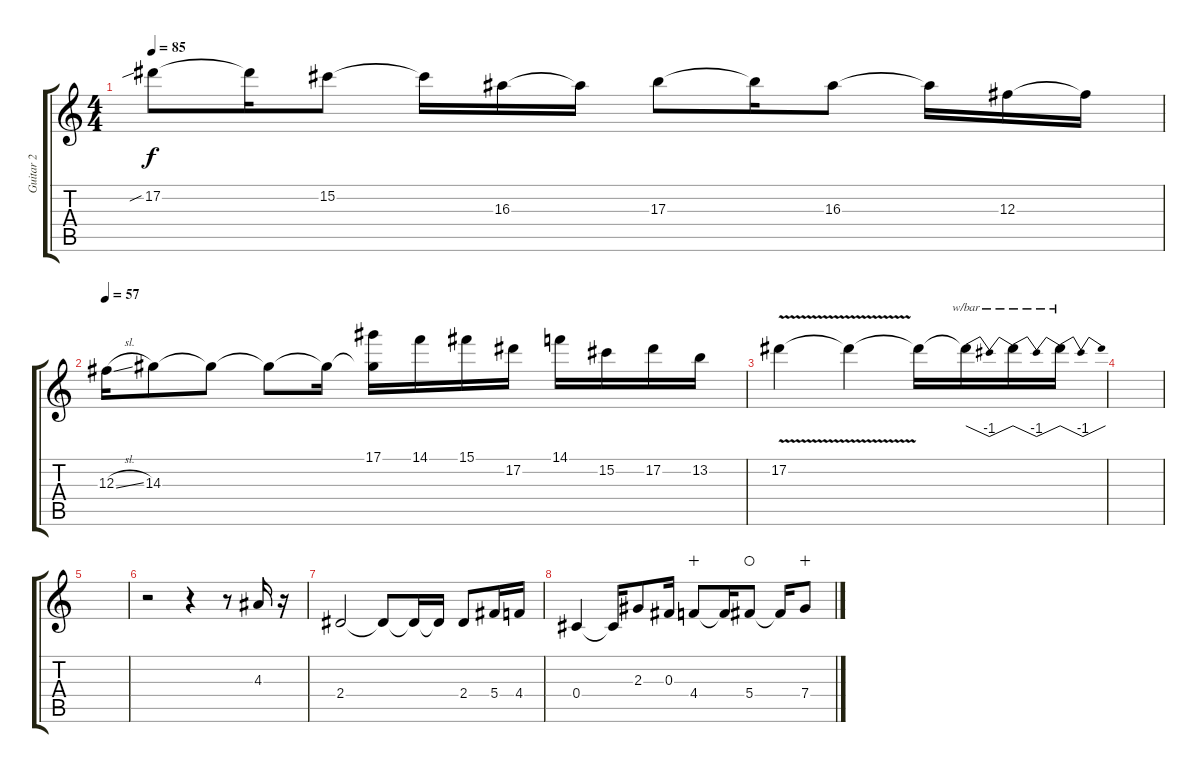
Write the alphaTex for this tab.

\track ("Guitar 2" "Guitar 2") {instrument distortionguitar}
\staff {score tabs}
\tuning (Eb4 Bb3 Gb3 Db3 Ab2 Eb2) {hide}
\ts (4 4)
\tempo 85
\clef g2
\ks c
17.2{sib}.8{dy f} 17.2{t}.16 15.2.8 15.2{t}.16 16.3.16 16.3{t}.16 17.3.8 17.3{t}.16 16.3.8 16.3{t}.16 12.3.16 12.3{t}.16 |
\tempo 57
12.3{sl}.16 14.3.8 14.3{t}.8 14.3{t}.8 14.3{t}.16 (17.1 14.3{t}).16 14.1.16 15.1.16 17.2.16 14.1.16 15.2.16 17.2.16 13.2.16 |
17.2{v}.4 17.2{t}.4 17.2{t}.16 17.2{t}.16{tbe (dip default 0 0 30 -4 60 0)} 17.2{t}.16{tbe (dip default 0 0 30 -4 60 0)} 17.2{t}.16{tbe (dip default 0 0 30 -4 60 0)} |
|
|
r.2 r.4 r.8 4.3.16 r.16 |
2.4.2 2.4{t}.8 2.4{t}.16 2.4{t}.16 2.4.8 5.4.16 4.4.16 |
0.4.4 0.4{t}.16 2.3.8 0.3.16 4.4.8{wahc} 4.4{t}.16 5.4.8{waho} 5.4{t}.16 7.4.8{wahc}
